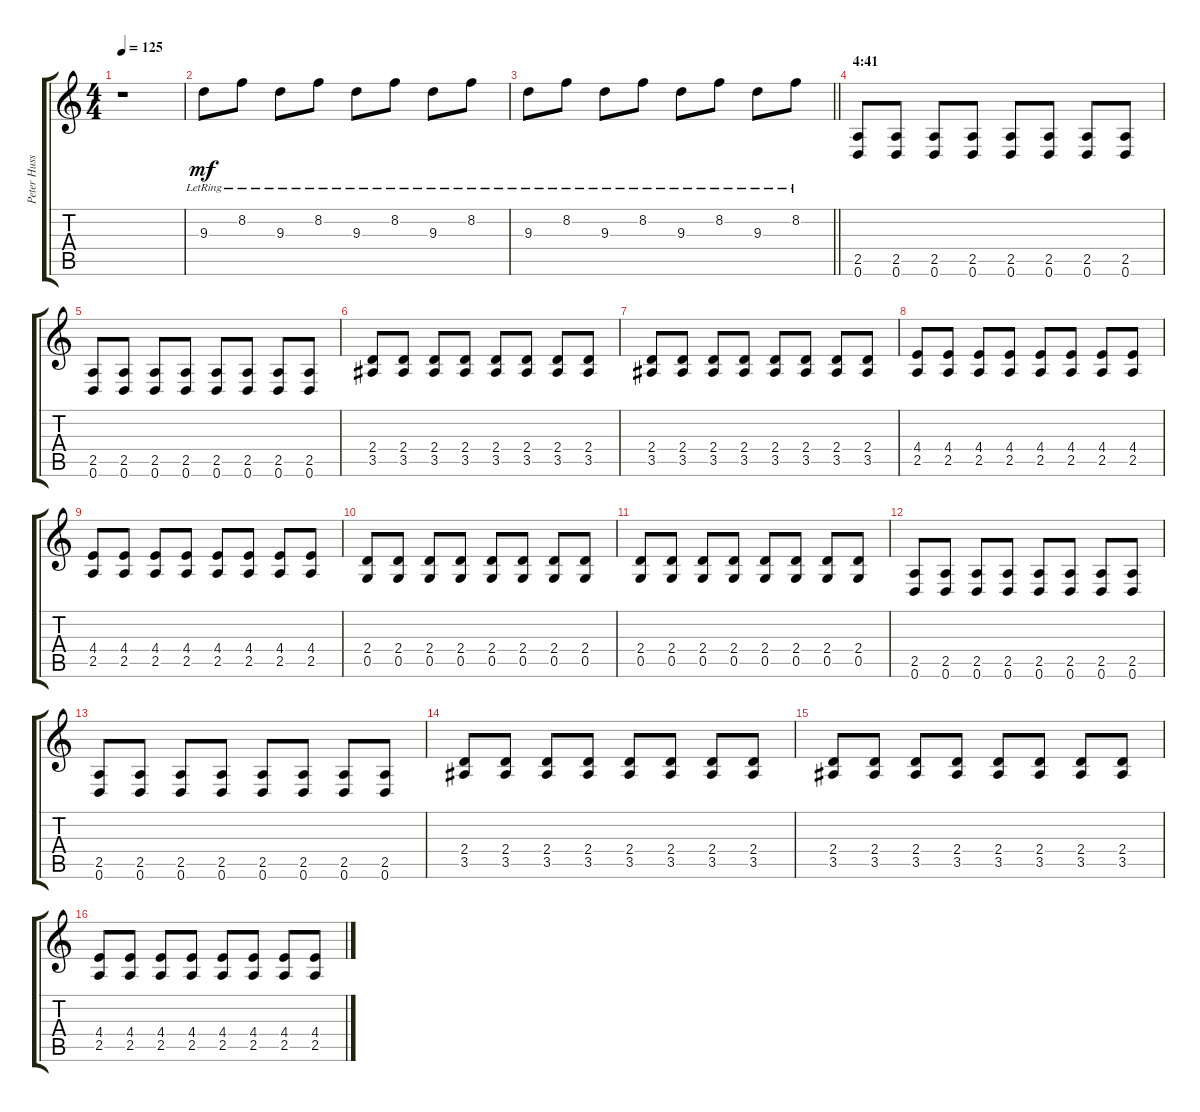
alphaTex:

\track ("Peter Huss" "Peter Huss") {instrument distortionguitar}
\staff {score tabs}
\tuning (D4 A3 F3 C3 G2 D2) {hide}
\ts (4 4)
\tempo 125
\clef g2
\ks c
r.1{dy f volume 0} |
9.3{lr}.8{dy mf volume 16 instrument distortionguitar} 8.2{lr}.8 9.3{lr}.8 8.2{lr}.8 9.3{lr}.8 8.2{lr}.8 9.3{lr}.8 8.2{lr}.8 |
\barLineRight lightlight
9.3{lr}.8 8.2{lr}.8 9.3{lr}.8 8.2{lr}.8 9.3{lr}.8 8.2{lr}.8 9.3{lr}.8 8.2{lr}.8 |
\section ("" "4:41")
(2.5 0.6).8{volume 16} (2.5 0.6).8 (2.5 0.6).8 (2.5 0.6).8 (2.5 0.6).8 (2.5 0.6).8 (2.5 0.6).8 (2.5 0.6).8 |
(2.5 0.6).8 (2.5 0.6).8 (2.5 0.6).8 (2.5 0.6).8 (2.5 0.6).8 (2.5 0.6).8 (2.5 0.6).8 (2.5 0.6).8 |
(2.4 3.5).8 (2.4 3.5).8 (2.4 3.5).8 (2.4 3.5).8 (2.4 3.5).8 (2.4 3.5).8 (2.4 3.5).8 (2.4 3.5).8 |
(2.4 3.5).8 (2.4 3.5).8 (2.4 3.5).8 (2.4 3.5).8 (2.4 3.5).8 (2.4 3.5).8 (2.4 3.5).8 (2.4 3.5).8 |
(4.4 2.5).8 (4.4 2.5).8 (4.4 2.5).8 (4.4 2.5).8 (4.4 2.5).8 (4.4 2.5).8 (4.4 2.5).8 (4.4 2.5).8 |
(4.4 2.5).8 (4.4 2.5).8 (4.4 2.5).8 (4.4 2.5).8 (4.4 2.5).8 (4.4 2.5).8 (4.4 2.5).8 (4.4 2.5).8 |
(2.4 0.5).8 (2.4 0.5).8 (2.4 0.5).8 (2.4 0.5).8 (2.4 0.5).8 (2.4 0.5).8 (2.4 0.5).8 (2.4 0.5).8 |
(2.4 0.5).8 (2.4 0.5).8 (2.4 0.5).8 (2.4 0.5).8 (2.4 0.5).8 (2.4 0.5).8 (2.4 0.5).8 (2.4 0.5).8 |
(2.5 0.6).8 (2.5 0.6).8 (2.5 0.6).8 (2.5 0.6).8 (2.5 0.6).8 (2.5 0.6).8 (2.5 0.6).8 (2.5 0.6).8 |
(2.5 0.6).8 (2.5 0.6).8 (2.5 0.6).8 (2.5 0.6).8 (2.5 0.6).8 (2.5 0.6).8 (2.5 0.6).8 (2.5 0.6).8 |
(2.4 3.5).8 (2.4 3.5).8 (2.4 3.5).8 (2.4 3.5).8 (2.4 3.5).8 (2.4 3.5).8 (2.4 3.5).8 (2.4 3.5).8 |
(2.4 3.5).8 (2.4 3.5).8 (2.4 3.5).8 (2.4 3.5).8 (2.4 3.5).8 (2.4 3.5).8 (2.4 3.5).8 (2.4 3.5).8 |
(4.4 2.5).8 (4.4 2.5).8 (4.4 2.5).8 (4.4 2.5).8 (4.4 2.5).8 (4.4 2.5).8 (4.4 2.5).8 (4.4 2.5).8
